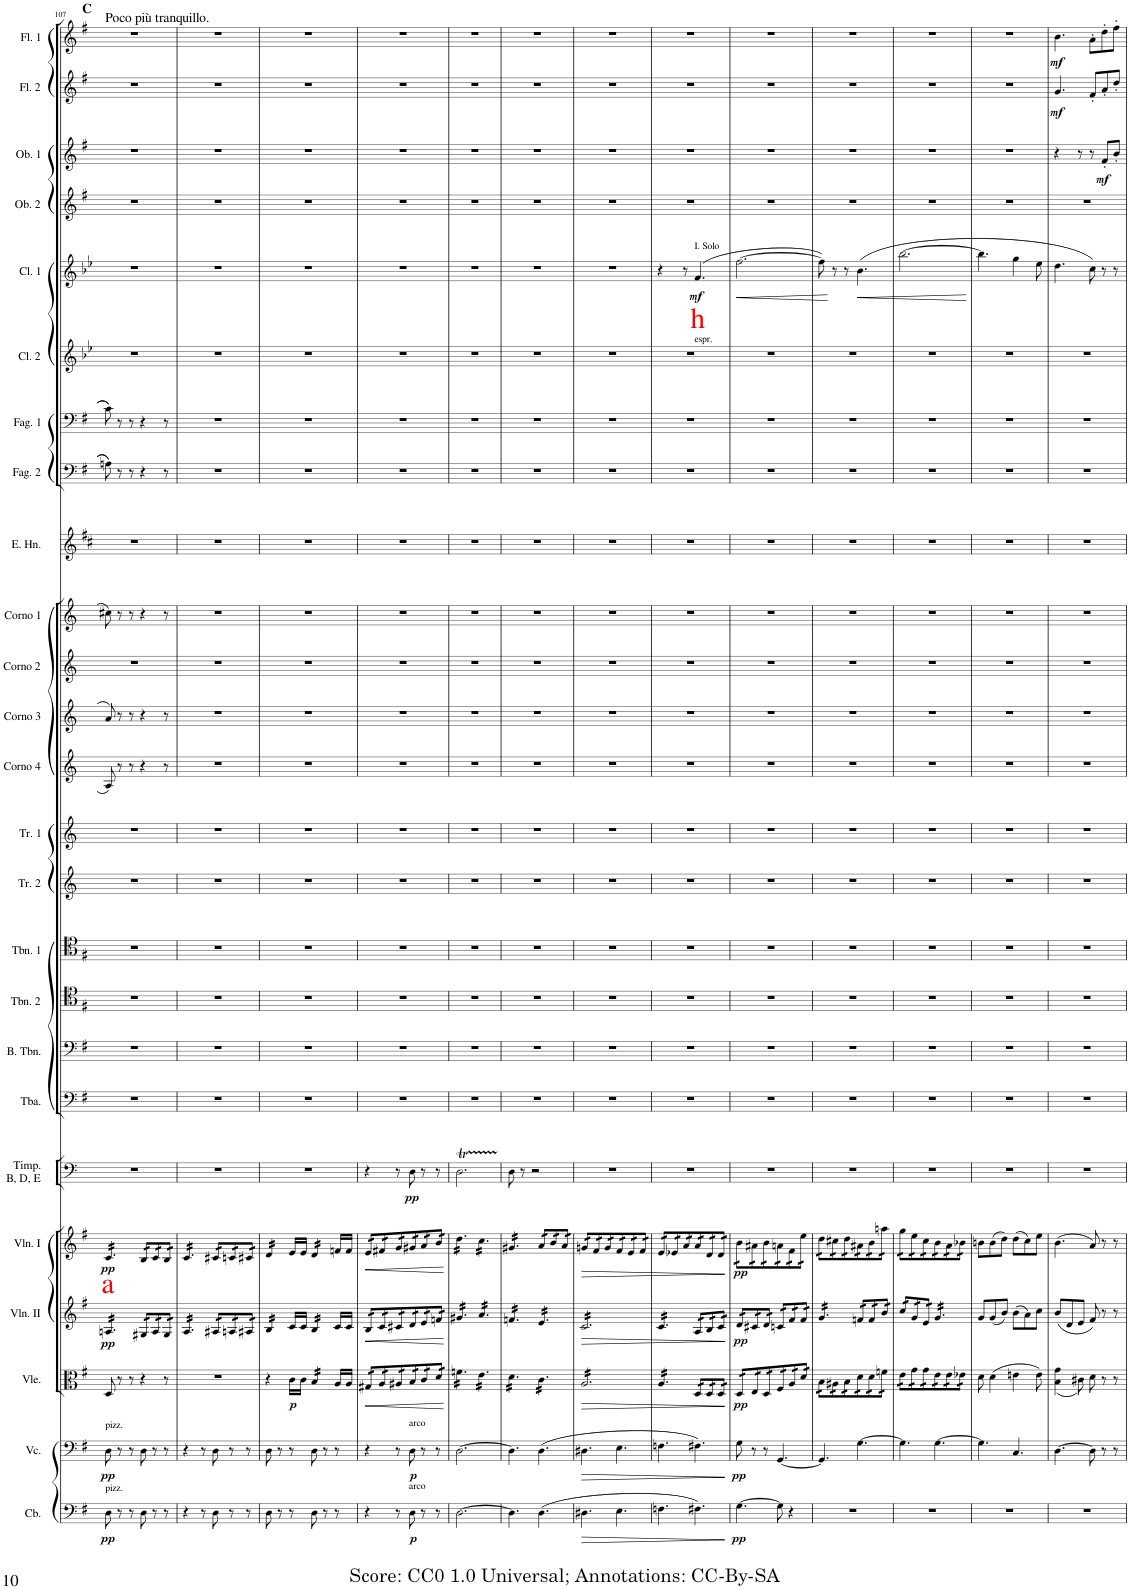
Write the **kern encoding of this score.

**kern	**dynam	**kern	**dynam	**kern	**dynam	**kern	**dynam	**kern	**text	**dynam	**kern	**dynam	**kern	**kern	**kern	**kern	**kern	**kern	**kern	**kern	**kern	**kern	**kern	**kern	**kern	**kern	**kern	**text	**dynam	**kern	**kern	**dynam	**kern	**dynam	**kern	**dynam
*part25	*part25	*part24	*part24	*part23	*part23	*part22	*part22	*part21	*part21	*part21	*part20	*part20	*part19	*part18	*part17	*part16	*part15	*part14	*part13	*part12	*part11	*part10	*part9	*part8	*part7	*part6	*part5	*part5	*part5	*part4	*part3	*part3	*part2	*part2	*part1	*part1
*staff25	*staff25	*staff24	*staff24	*staff23	*staff23	*staff22	*staff22	*staff21	*staff21	*staff21	*staff20	*staff20	*staff19	*staff18	*staff17	*staff16	*staff15	*staff14	*staff13	*staff12	*staff11	*staff10	*staff9	*staff8	*staff7	*staff6	*staff5	*staff5	*staff5	*staff4	*staff3	*staff3	*staff2	*staff2	*staff1	*staff1
*I"Contrabassi	*	*I"Violoncelli	*	*I"Viole	*	*I"Violini II	*	*I"Violini I	*	*	*I"Timpani in B, D und E.	*	*I"Tuba	*I"Trombone Basso	*I"Trombone Tenore 2	*I"Trombone Tenore 1	*I"Tromba in F 2	*I"Tromba in F 1	*I"Corno in F 4	*I"Corno in F 3	*I"Corno in F 2	*I"Corno in F 1	*I"English Horn	*I"Fagotto 2	*I"Fagotto 1	*I"Clarinetto in A 2	*I"Clarinetto in A 1	*	*	*I"Oboe 2	*I"Oboe 1	*	*I"Flauto 2	*	*I"Flauto 1	*
*I'Cb.	*	*I'Vc.	*	*I'Vle.	*	*I'Vln. II	*	*I'Vln. I	*	*	*I'Timp. B, D, E	*	*I'Tba.	*	*I'Tbn. 2	*I'Tbn. 1	*I'Tr. 2	*I'Tr. 1	*I'Corno 4	*I'Corno 3	*I'Corno 2	*I'Corno 1	*I'E. Hn.	*I'Fag. 2	*I'Fag. 1	*I'Cl. 2	*I'Cl. 1	*	*	*I'Ob. 2	*I'Ob. 1	*	*I'Fl. 2	*	*I'Fl. 1	*
!!LO:PB:g=z
*clefF4	*	*clefF4	*	*clefC3	*	*clefG2	*	*clefG2	*	*	*clefF4	*	*clefF4	*clefF4	*clefC4	*clefC4	*clefG2	*clefG2	*clefG2	*clefG2	*clefG2	*clefG2	*clefG2	*clefF4	*clefF4	*clefG2	*clefG2	*	*	*clefG2	*clefG2	*	*clefG2	*	*clefG2	*
*Trd7c12	*	*	*	*	*	*	*	*	*	*	*	*	*	*	*	*	*Trd-3c-5	*Trd-3c-5	*Trd4c7	*Trd4c7	*Trd4c7	*Trd4c7	*Trd4c7	*	*	*Trd2c3	*Trd2c3	*	*	*	*	*	*	*	*	*
*k[f#]	*	*k[f#]	*	*k[f#]	*	*k[f#]	*	*k[f#]	*	*	*k[]	*	*k[f#]	*k[f#]	*k[f#]	*k[f#]	*k[]	*k[]	*k[]	*k[]	*k[]	*k[]	*k[f#c#]	*k[f#]	*k[f#]	*k[b-e-]	*k[b-e-]	*	*	*k[f#]	*k[f#]	*	*k[f#]	*	*k[f#]	*
*M6/8	*	*M6/8	*	*M6/8	*	*M6/8	*	*M6/8	*	*	*M6/8	*	*M6/8	*M6/8	*M6/8	*M6/8	*M6/8	*M6/8	*M6/8	*M6/8	*M6/8	*M6/8	*M6/8	*M6/8	*M6/8	*M6/8	*M6/8	*	*	*M6/8	*M6/8	*	*M6/8	*	*M6/8	*
=107	=107	=107	=107	=107	=107	=107	=107	=107	=107	=107	=107	=107	=107	=107	=107	=107	=107	=107	=107	=107	=107	=107	=107	=107	=107	=107	=107	=107	=107	=107	=107	=107	=107	=107	=107	=107
!	!	!LO:TX:a:t=pizz.	!	!	!	!	!	!	!	!	!	!	!	!	!	!	!	!	!	!	!	!	!	!	!	!	!	!	!	!	!	!	!	!	!	!
!LO:TX:a:t=pizz.	!	!	!	!	!	!	!	!	!	!	!	!	!	!	!	!	!	!	!	!	!	!	!	!	!	!	!	!	!	!	!	!	!	!	!	!
!	!LO:DY:b	!	!LO:DY:b	!	!	!	!LO:DY:b	!	!LO:LY:b:color=#FF0000	!LO:DY:b	!	!	!	!	!	!	!	!	!	!	!	!	!	!	!	!	!	!	!	!	!	!	!	!	!	!
*	*	*	*	*	*	*tremolo	*	*	*	*	*	*	*	*	*	*	*	*	*	*	*	*	*	*	*	*	*	*	*	*	*	*	*	*	*	*
*	*	*	*	*	*	*	*	*tremolo	*	*	*	*	*	*	*	*	*	*	*	*	*	*	*	*	*	*	*	*	*	*	*	*	*	*	*	*
8D\	pp	8D\	pp	8D/	.	16An/LL	pp	16c/LL	a	pp	2.r	.	2.r	2.r	2.r	2.r	2.r	2.r	8A/	8a/	2.r	8cc#X\	2.r	8An\	8c\	2.r	2.r	.	.	2.r	2.r	.	2.r	.	2.r	.
.	.	.	.	.	.	16An/	.	16c/	.	.	.	.	.	.	.	.	.	.	.	.	.	.	.	.	.	.	.	.	.	.	.	.	.	.	.	.
8r	.	8r	.	8r	.	16An/	.	16c/	.	.	.	.	.	.	.	.	.	.	8r	8r	.	8r	.	8r	8r	.	.	.	.	.	.	.	.	.	.	.
.	.	.	.	.	.	16An/	.	16c/	.	.	.	.	.	.	.	.	.	.	.	.	.	.	.	.	.	.	.	.	.	.	.	.	.	.	.	.
8r	.	8r	.	8r	.	16An/	.	16c/	.	.	.	.	.	.	.	.	.	.	8r	8r	.	8r	.	8r	8r	.	.	.	.	.	.	.	.	.	.	.
.	.	.	.	.	.	16An/JJ	.	16c/JJ	.	.	.	.	.	.	.	.	.	.	.	.	.	.	.	.	.	.	.	.	.	.	.	.	.	.	.	.
8D\	.	8D\	.	4r	.	16G#X/LL	.	16B/LL	.	.	.	.	.	.	.	.	.	.	4r	4r	.	4r	.	4r	4r	.	.	.	.	.	.	.	.	.	.	.
.	.	.	.	.	.	16G#X/	.	16B/	.	.	.	.	.	.	.	.	.	.	.	.	.	.	.	.	.	.	.	.	.	.	.	.	.	.	.	.
8r	.	8r	.	.	.	16A/	.	16c/	.	.	.	.	.	.	.	.	.	.	.	.	.	.	.	.	.	.	.	.	.	.	.	.	.	.	.	.
.	.	.	.	.	.	16A/	.	16c/	.	.	.	.	.	.	.	.	.	.	.	.	.	.	.	.	.	.	.	.	.	.	.	.	.	.	.	.
8r	.	8r	.	8r	.	16G#/	.	16B/	.	.	.	.	.	.	.	.	.	.	8r	8r	.	8r	.	8r	8r	.	.	.	.	.	.	.	.	.	.	.
.	.	.	.	.	.	16G#/JJ	.	16B/JJ	.	.	.	.	.	.	.	.	.	.	.	.	.	.	.	.	.	.	.	.	.	.	.	.	.	.	.	.
=108	=108	=108	=108	=108	=108	=108	=108	=108	=108	=108	=108	=108	=108	=108	=108	=108	=108	=108	=108	=108	=108	=108	=108	=108	=108	=108	=108	=108	=108	=108	=108	=108	=108	=108	=108	=108
4r	.	4r	.	2.r	.	16A/LL	.	16c/LL	.	.	2.r	.	2.r	2.r	2.r	2.r	2.r	2.r	2.r	2.r	2.r	2.r	2.r	2.r	2.r	2.r	2.r	.	.	2.r	2.r	.	2.r	.	2.r	.
.	.	.	.	.	.	16A/	.	16c/	.	.	.	.	.	.	.	.	.	.	.	.	.	.	.	.	.	.	.	.	.	.	.	.	.	.	.	.
.	.	.	.	.	.	16A/	.	16c/	.	.	.	.	.	.	.	.	.	.	.	.	.	.	.	.	.	.	.	.	.	.	.	.	.	.	.	.
.	.	.	.	.	.	16A/	.	16c/	.	.	.	.	.	.	.	.	.	.	.	.	.	.	.	.	.	.	.	.	.	.	.	.	.	.	.	.
8r	.	8r	.	.	.	16A/	.	16c/	.	.	.	.	.	.	.	.	.	.	.	.	.	.	.	.	.	.	.	.	.	.	.	.	.	.	.	.
.	.	.	.	.	.	16A/JJ	.	16c/JJ	.	.	.	.	.	.	.	.	.	.	.	.	.	.	.	.	.	.	.	.	.	.	.	.	.	.	.	.
8D\	.	8D\	.	.	.	16A#X/LL	.	16c#X/LL	.	.	.	.	.	.	.	.	.	.	.	.	.	.	.	.	.	.	.	.	.	.	.	.	.	.	.	.
.	.	.	.	.	.	16A#X/	.	16c#X/	.	.	.	.	.	.	.	.	.	.	.	.	.	.	.	.	.	.	.	.	.	.	.	.	.	.	.	.
8r	.	8r	.	.	.	16An/	.	16cn/	.	.	.	.	.	.	.	.	.	.	.	.	.	.	.	.	.	.	.	.	.	.	.	.	.	.	.	.
.	.	.	.	.	.	16An/	.	16cn/	.	.	.	.	.	.	.	.	.	.	.	.	.	.	.	.	.	.	.	.	.	.	.	.	.	.	.	.
8r	.	8r	.	.	.	16A#X/	.	16c#X/	.	.	.	.	.	.	.	.	.	.	.	.	.	.	.	.	.	.	.	.	.	.	.	.	.	.	.	.
.	.	.	.	.	.	16A#X/JJ	.	16c#X/JJ	.	.	.	.	.	.	.	.	.	.	.	.	.	.	.	.	.	.	.	.	.	.	.	.	.	.	.	.
=109	=109	=109	=109	=109	=109	=109	=109	=109	=109	=109	=109	=109	=109	=109	=109	=109	=109	=109	=109	=109	=109	=109	=109	=109	=109	=109	=109	=109	=109	=109	=109	=109	=109	=109	=109	=109
8D\	.	8D\	.	4r	.	16B/LL	.	16d/LL	.	.	2.r	.	2.r	2.r	2.r	2.r	2.r	2.r	2.r	2.r	2.r	2.r	2.r	2.r	2.r	2.r	2.r	.	.	2.r	2.r	.	2.r	.	2.r	.
.	.	.	.	.	.	16B/	.	16d/	.	.	.	.	.	.	.	.	.	.	.	.	.	.	.	.	.	.	.	.	.	.	.	.	.	.	.	.
8r	.	8r	.	.	.	16B/	.	16d/	.	.	.	.	.	.	.	.	.	.	.	.	.	.	.	.	.	.	.	.	.	.	.	.	.	.	.	.
.	.	.	.	.	.	16B/JJ	.	16d/JJ	.	.	.	.	.	.	.	.	.	.	.	.	.	.	.	.	.	.	.	.	.	.	.	.	.	.	.	.
*	*	*	*	*	*	*	*	*Xtremolo	*	*	*	*	*	*	*	*	*	*	*	*	*	*	*	*	*	*	*	*	*	*	*	*	*	*	*	*
*	*	*	*	*	*	*Xtremolo	*	*	*	*	*	*	*	*	*	*	*	*	*	*	*	*	*	*	*	*	*	*	*	*	*	*	*	*	*	*
!	!	!	!	!	!LO:DY:b	!	!	!	!	!	!	!	!	!	!	!	!	!	!	!	!	!	!	!	!	!	!	!	!	!	!	!	!	!	!	!
8r	.	8r	.	16c\LL	p	16c/LL	.	16e/LL	.	.	.	.	.	.	.	.	.	.	.	.	.	.	.	.	.	.	.	.	.	.	.	.	.	.	.	.
.	.	.	.	16c\JJ	.	16c/JJ	.	16e/JJ	.	.	.	.	.	.	.	.	.	.	.	.	.	.	.	.	.	.	.	.	.	.	.	.	.	.	.	.
*	*	*	*	*tremolo	*	*	*	*	*	*	*	*	*	*	*	*	*	*	*	*	*	*	*	*	*	*	*	*	*	*	*	*	*	*	*	*
*	*	*	*	*	*	*tremolo	*	*	*	*	*	*	*	*	*	*	*	*	*	*	*	*	*	*	*	*	*	*	*	*	*	*	*	*	*	*
*	*	*	*	*	*	*	*	*tremolo	*	*	*	*	*	*	*	*	*	*	*	*	*	*	*	*	*	*	*	*	*	*	*	*	*	*	*	*
8D\	.	8D\	.	16B/LL	.	16B/LL	.	16d/LL	.	.	.	.	.	.	.	.	.	.	.	.	.	.	.	.	.	.	.	.	.	.	.	.	.	.	.	.
.	.	.	.	16B/	.	16B/	.	16d/	.	.	.	.	.	.	.	.	.	.	.	.	.	.	.	.	.	.	.	.	.	.	.	.	.	.	.	.
8r	.	8r	.	16B/	.	16B/	.	16d/	.	.	.	.	.	.	.	.	.	.	.	.	.	.	.	.	.	.	.	.	.	.	.	.	.	.	.	.
.	.	.	.	16B/JJ	.	16B/JJ	.	16d/JJ	.	.	.	.	.	.	.	.	.	.	.	.	.	.	.	.	.	.	.	.	.	.	.	.	.	.	.	.
*	*	*	*	*	*	*	*	*Xtremolo	*	*	*	*	*	*	*	*	*	*	*	*	*	*	*	*	*	*	*	*	*	*	*	*	*	*	*	*
*	*	*	*	*	*	*Xtremolo	*	*	*	*	*	*	*	*	*	*	*	*	*	*	*	*	*	*	*	*	*	*	*	*	*	*	*	*	*	*
*	*	*	*	*Xtremolo	*	*	*	*	*	*	*	*	*	*	*	*	*	*	*	*	*	*	*	*	*	*	*	*	*	*	*	*	*	*	*	*
8r	.	8r	.	16A/LL	.	16c/LL	.	16fn/LL	.	.	.	.	.	.	.	.	.	.	.	.	.	.	.	.	.	.	.	.	.	.	.	.	.	.	.	.
.	.	.	.	16A/JJ	.	16c/JJ	.	16f/JJ	.	.	.	.	.	.	.	.	.	.	.	.	.	.	.	.	.	.	.	.	.	.	.	.	.	.	.	.
=110	=110	=110	=110	=110	=110	=110	=110	=110	=110	=110	=110	=110	=110	=110	=110	=110	=110	=110	=110	=110	=110	=110	=110	=110	=110	=110	=110	=110	=110	=110	=110	=110	=110	=110	=110	=110
!	!	!	!	!	!LO:HP:b	!	!LO:HP:b	!	!	!LO:HP:b	!	!	!	!	!	!	!	!	!	!	!	!	!	!	!	!	!	!	!	!	!	!	!	!	!	!
*	*	*	*	*tremolo	*	*	*	*	*	*	*	*	*	*	*	*	*	*	*	*	*	*	*	*	*	*	*	*	*	*	*	*	*	*	*	*
*	*	*	*	*	*	*tremolo	*	*	*	*	*	*	*	*	*	*	*	*	*	*	*	*	*	*	*	*	*	*	*	*	*	*	*	*	*	*
*	*	*	*	*	*	*	*	*tremolo	*	*	*	*	*	*	*	*	*	*	*	*	*	*	*	*	*	*	*	*	*	*	*	*	*	*	*	*
4r	.	4r	.	16G#X/LL	<	16B/LL	<	16e/LL	.	<	4r	.	2.r	2.r	2.r	2.r	2.r	2.r	2.r	2.r	2.r	2.r	2.r	2.r	2.r	2.r	2.r	.	.	2.r	2.r	.	2.r	.	2.r	.
.	.	.	.	16G#X/	.	16B/	.	16e/	.	.	.	.	.	.	.	.	.	.	.	.	.	.	.	.	.	.	.	.	.	.	.	.	.	.	.	.
.	.	.	.	16A/	.	16c/	.	16f#X/	.	.	.	.	.	.	.	.	.	.	.	.	.	.	.	.	.	.	.	.	.	.	.	.	.	.	.	.
.	.	.	.	16A/	.	16c/	.	16f#X/	.	.	.	.	.	.	.	.	.	.	.	.	.	.	.	.	.	.	.	.	.	.	.	.	.	.	.	.
8r	.	8r	.	16A#X/	.	16c#X/	.	16g/	.	.	8r	.	.	.	.	.	.	.	.	.	.	.	.	.	.	.	.	.	.	.	.	.	.	.	.	.
.	.	.	.	16A#X/	.	16c#X/	.	16g/	.	.	.	.	.	.	.	.	.	.	.	.	.	.	.	.	.	.	.	.	.	.	.	.	.	.	.	.
!	!	!LO:TX:a:t=arco	!	!	!	!	!	!	!	!	!	!	!	!	!	!	!	!	!	!	!	!	!	!	!	!	!	!	!	!	!	!	!	!	!	!
!LO:TX:a:t=arco	!	!	!	!	!	!	!	!	!	!	!	!	!	!	!	!	!	!	!	!	!	!	!	!	!	!	!	!	!	!	!	!	!	!	!	!
!	!LO:DY:b	!	!LO:DY:b	!	!	!	!	!	!	!	!	!LO:DY:b	!	!	!	!	!	!	!	!	!	!	!	!	!	!	!	!	!	!	!	!	!	!	!	!
8D\	p	8D\	p	16B/	.	16d/	.	16g#X/	.	.	8D\	pp	.	.	.	.	.	.	.	.	.	.	.	.	.	.	.	.	.	.	.	.	.	.	.	.
.	.	.	.	16B/	.	16d/	.	16g#X/	.	.	.	.	.	.	.	.	.	.	.	.	.	.	.	.	.	.	.	.	.	.	.	.	.	.	.	.
8r	.	8r	.	16c/	.	16e/	.	16a/	.	.	8r	.	.	.	.	.	.	.	.	.	.	.	.	.	.	.	.	.	.	.	.	.	.	.	.	.
.	.	.	.	16c/	.	16e/	.	16a/	.	.	.	.	.	.	.	.	.	.	.	.	.	.	.	.	.	.	.	.	.	.	.	.	.	.	.	.
8r	.	8r	.	16d/	.	16fn/	.	16b/	.	.	8r	.	.	.	.	.	.	.	.	.	.	.	.	.	.	.	.	.	.	.	.	.	.	.	.	.
.	.	.	.	16d/JJ	.	16fn/JJ	.	16b/JJ	.	.	.	.	.	.	.	.	.	.	.	.	.	.	.	.	.	.	.	.	.	.	.	.	.	.	.	.
.	.	.	.	.	[	.	[	.	.	[	.	.	.	.	.	.	.	.	.	.	.	.	.	.	.	.	.	.	.	.	.	.	.	.	.	.
=111	=111	=111	=111	=111	=111	=111	=111	=111	=111	=111	=111	=111	=111	=111	=111	=111	=111	=111	=111	=111	=111	=111	=111	=111	=111	=111	=111	=111	=111	=111	=111	=111	=111	=111	=111	=111
[2.D\	.	[2.D\	.	16fn\LL	.	16g#X/LL	.	16dd\LL	.	.	2.DT\	.	2.r	2.r	2.r	2.r	2.r	2.r	2.r	2.r	2.r	2.r	2.r	2.r	2.r	2.r	2.r	.	.	2.r	2.r	.	2.r	.	2.r	.
.	.	.	.	16fn\	.	16g#X/	.	16dd\	.	.	.	.	.	.	.	.	.	.	.	.	.	.	.	.	.	.	.	.	.	.	.	.	.	.	.	.
.	.	.	.	16fn\	.	16g#X/	.	16dd\	.	.	.	.	.	.	.	.	.	.	.	.	.	.	.	.	.	.	.	.	.	.	.	.	.	.	.	.
.	.	.	.	16fn\	.	16g#X/	.	16dd\	.	.	.	.	.	.	.	.	.	.	.	.	.	.	.	.	.	.	.	.	.	.	.	.	.	.	.	.
.	.	.	.	16fn\	.	16g#X/	.	16dd\	.	.	.	.	.	.	.	.	.	.	.	.	.	.	.	.	.	.	.	.	.	.	.	.	.	.	.	.
.	.	.	.	16fn\JJ	.	16g#X/JJ	.	16dd\JJ	.	.	.	.	.	.	.	.	.	.	.	.	.	.	.	.	.	.	.	.	.	.	.	.	.	.	.	.
.	.	.	.	16e\LL	.	16a/LL	.	16cc\LL	.	.	.	.	.	.	.	.	.	.	.	.	.	.	.	.	.	.	.	.	.	.	.	.	.	.	.	.
.	.	.	.	16e\	.	16a/	.	16cc\	.	.	.	.	.	.	.	.	.	.	.	.	.	.	.	.	.	.	.	.	.	.	.	.	.	.	.	.
.	.	.	.	16e\	.	16a/	.	16cc\	.	.	.	.	.	.	.	.	.	.	.	.	.	.	.	.	.	.	.	.	.	.	.	.	.	.	.	.
.	.	.	.	16e\	.	16a/	.	16cc\	.	.	.	.	.	.	.	.	.	.	.	.	.	.	.	.	.	.	.	.	.	.	.	.	.	.	.	.
.	.	.	.	16e\	.	16a/	.	16cc\	.	.	.	.	.	.	.	.	.	.	.	.	.	.	.	.	.	.	.	.	.	.	.	.	.	.	.	.
.	.	.	.	16e\JJ	.	16a/JJ	.	16cc\JJ	.	.	.	.	.	.	.	.	.	.	.	.	.	.	.	.	.	.	.	.	.	.	.	.	.	.	.	.
=112	=112	=112	=112	=112	=112	=112	=112	=112	=112	=112	=112	=112	=112	=112	=112	=112	=112	=112	=112	=112	=112	=112	=112	=112	=112	=112	=112	=112	=112	=112	=112	=112	=112	=112	=112	=112
4.D\]	.	4.D\]	.	16d\LL	.	16fn/LL	.	16g#X/LL	.	.	8D\	.	2.r	2.r	2.r	2.r	2.r	2.r	2.r	2.r	2.r	2.r	2.r	2.r	2.r	2.r	2.r	.	.	2.r	2.r	.	2.r	.	2.r	.
.	.	.	.	16d\	.	16fn/	.	16g#X/	.	.	.	.	.	.	.	.	.	.	.	.	.	.	.	.	.	.	.	.	.	.	.	.	.	.	.	.
.	.	.	.	16d\	.	16fn/	.	16g#X/	.	.	8r	.	.	.	.	.	.	.	.	.	.	.	.	.	.	.	.	.	.	.	.	.	.	.	.	.
.	.	.	.	16d\	.	16fn/	.	16g#X/	.	.	.	.	.	.	.	.	.	.	.	.	.	.	.	.	.	.	.	.	.	.	.	.	.	.	.	.
.	.	.	.	16d\	.	16fn/	.	16g#X/	.	.	2r	.	.	.	.	.	.	.	.	.	.	.	.	.	.	.	.	.	.	.	.	.	.	.	.	.
.	.	.	.	16d\JJ	.	16fn/JJ	.	16g#X/JJ	.	.	.	.	.	.	.	.	.	.	.	.	.	.	.	.	.	.	.	.	.	.	.	.	.	.	.	.
(4.D\	.	(4.D\	.	16c\LL	.	16e/LL	.	16a/LL	.	.	.	.	.	.	.	.	.	.	.	.	.	.	.	.	.	.	.	.	.	.	.	.	.	.	.	.
.	.	.	.	16c\	.	16e/	.	16a/	.	.	.	.	.	.	.	.	.	.	.	.	.	.	.	.	.	.	.	.	.	.	.	.	.	.	.	.
.	.	.	.	16c\	.	16e/	.	16b/	.	.	.	.	.	.	.	.	.	.	.	.	.	.	.	.	.	.	.	.	.	.	.	.	.	.	.	.
.	.	.	.	16c\	.	16e/	.	16b/	.	.	.	.	.	.	.	.	.	.	.	.	.	.	.	.	.	.	.	.	.	.	.	.	.	.	.	.
.	.	.	.	16c\	.	16e/	.	16a/	.	.	.	.	.	.	.	.	.	.	.	.	.	.	.	.	.	.	.	.	.	.	.	.	.	.	.	.
.	.	.	.	16c\JJ	.	16e/JJ	.	16a/JJ	.	.	.	.	.	.	.	.	.	.	.	.	.	.	.	.	.	.	.	.	.	.	.	.	.	.	.	.
=113	=113	=113	=113	=113	=113	=113	=113	=113	=113	=113	=113	=113	=113	=113	=113	=113	=113	=113	=113	=113	=113	=113	=113	=113	=113	=113	=113	=113	=113	=113	=113	=113	=113	=113	=113	=113
!	!LO:HP:b	!	!LO:HP:b	!	!LO:HP:b	!	!LO:HP:b	!	!	!LO:HP:b	!	!	!	!	!	!	!	!	!	!	!	!	!	!	!	!	!	!	!	!	!	!	!	!	!	!
4.D#X\	>	4.D#X\	>	16A/LL	>	16c/LL	>	16gn/LL	.	>	2.r	.	2.r	2.r	2.r	2.r	2.r	2.r	2.r	2.r	2.r	2.r	2.r	2.r	2.r	2.r	2.r	.	.	2.r	2.r	.	2.r	.	2.r	.
.	.	.	.	16A/	.	16c/	.	16gn/	.	.	.	.	.	.	.	.	.	.	.	.	.	.	.	.	.	.	.	.	.	.	.	.	.	.	.	.
.	.	.	.	16A/	.	16c/	.	16f#/	.	.	.	.	.	.	.	.	.	.	.	.	.	.	.	.	.	.	.	.	.	.	.	.	.	.	.	.
.	.	.	.	16A/	.	16c/	.	16f#/	.	.	.	.	.	.	.	.	.	.	.	.	.	.	.	.	.	.	.	.	.	.	.	.	.	.	.	.
.	.	.	.	16A/	.	16c/	.	16g/	.	.	.	.	.	.	.	.	.	.	.	.	.	.	.	.	.	.	.	.	.	.	.	.	.	.	.	.
.	.	.	.	16A/	.	16c/	.	16g/	.	.	.	.	.	.	.	.	.	.	.	.	.	.	.	.	.	.	.	.	.	.	.	.	.	.	.	.
4.E\	.	4.E\	.	16A/	.	16c/	.	16f#/	.	.	.	.	.	.	.	.	.	.	.	.	.	.	.	.	.	.	.	.	.	.	.	.	.	.	.	.
.	.	.	.	16A/	.	16c/	.	16f#/	.	.	.	.	.	.	.	.	.	.	.	.	.	.	.	.	.	.	.	.	.	.	.	.	.	.	.	.
.	.	.	.	16A/	.	16c/	.	16e/	.	.	.	.	.	.	.	.	.	.	.	.	.	.	.	.	.	.	.	.	.	.	.	.	.	.	.	.
.	.	.	.	16A/	.	16c/	.	16e/	.	.	.	.	.	.	.	.	.	.	.	.	.	.	.	.	.	.	.	.	.	.	.	.	.	.	.	.
.	.	.	.	16A/	.	16c/	.	16f#/	.	.	.	.	.	.	.	.	.	.	.	.	.	.	.	.	.	.	.	.	.	.	.	.	.	.	.	.
.	.	.	.	16A/JJ	.	16c/JJ	.	16f#/JJ	.	.	.	.	.	.	.	.	.	.	.	.	.	.	.	.	.	.	.	.	.	.	.	.	.	.	.	.
=114	=114	=114	=114	=114	=114	=114	=114	=114	=114	=114	=114	=114	=114	=114	=114	=114	=114	=114	=114	=114	=114	=114	=114	=114	=114	=114	=114	=114	=114	=114	=114	=114	=114	=114	=114	=114
4.Fn\	.	4.Fn\	.	16A/LL	.	16c/LL	.	16e/LL	.	.	2.r	.	2.r	2.r	2.r	2.r	2.r	2.r	2.r	2.r	2.r	2.r	2.r	2.r	2.r	2.r	4r	.	.	2.r	2.r	.	2.r	.	2.r	.
.	.	.	.	16A/	.	16c/	.	16e/	.	.	.	.	.	.	.	.	.	.	.	.	.	.	.	.	.	.	.	.	.	.	.	.	.	.	.	.
.	.	.	.	16A/	.	16c/	.	16e-X/	.	.	.	.	.	.	.	.	.	.	.	.	.	.	.	.	.	.	.	.	.	.	.	.	.	.	.	.
.	.	.	.	16A/	.	16c/	.	16e-X/	.	.	.	.	.	.	.	.	.	.	.	.	.	.	.	.	.	.	.	.	.	.	.	.	.	.	.	.
.	.	.	.	16A/	.	16c/	.	16a/	.	.	.	.	.	.	.	.	.	.	.	.	.	.	.	.	.	.	8r	.	.	.	.	.	.	.	.	.
.	.	.	.	16A/JJ	.	16c/JJ	.	16a/	.	.	.	.	.	.	.	.	.	.	.	.	.	.	.	.	.	.	.	.	.	.	.	.	.	.	.	.
!	!	!	!	!	!	!	!	!	!	!	!	!	!	!	!	!	!	!	!	!	!	!	!	!	!	!	!LO:TX:a:t=I. Solo	!	!	!	!	!	!	!	!	!
!	!	!	!	!	!	!	!	!	!	!	!	!	!	!	!	!	!	!	!	!	!	!	!	!	!	!	!LO:TX:b:t=espr.	!	!	!	!	!	!	!	!	!
!	!	!	!	!	!	!	!	!	!	!	!	!	!	!	!	!	!	!	!	!	!	!	!	!	!	!	!	!LO:LY:b:color=#FF0000	!LO:DY:b	!	!	!	!	!	!	!
4.F#X\)	.	4.F#X\)	.	16D/LL	.	16A/LL	.	16a/	.	.	.	.	.	.	.	.	.	.	.	.	.	.	.	.	.	.	(4.f/	h	mf	.	.	.	.	.	.	.
.	.	.	.	16D/	.	16A/	.	16a/	.	.	.	.	.	.	.	.	.	.	.	.	.	.	.	.	.	.	.	.	.	.	.	.	.	.	.	.
.	.	.	.	16D/	.	16B/	.	16d/	.	.	.	.	.	.	.	.	.	.	.	.	.	.	.	.	.	.	.	.	.	.	.	.	.	.	.	.
.	.	.	.	16D/	.	16B/	.	16d/	.	.	.	.	.	.	.	.	.	.	.	.	.	.	.	.	.	.	.	.	.	.	.	.	.	.	.	.
.	.	.	.	16D/	.	16c/	.	16d/	.	.	.	.	.	.	.	.	.	.	.	.	.	.	.	.	.	.	.	.	.	.	.	.	.	.	.	.
.	.	.	.	16D/JJ	.	16c/JJ	.	16d/JJ	.	.	.	.	.	.	.	.	.	.	.	.	.	.	.	.	.	.	.	.	.	.	.	.	.	.	.	.
.	]	.	]	.	]	.	]	.	.	]	.	.	.	.	.	.	.	.	.	.	.	.	.	.	.	.	.	.	.	.	.	.	.	.	.	.
=115	=115	=115	=115	=115	=115	=115	=115	=115	=115	=115	=115	=115	=115	=115	=115	=115	=115	=115	=115	=115	=115	=115	=115	=115	=115	=115	=115	=115	=115	=115	=115	=115	=115	=115	=115	=115
!	!LO:DY:b	!	!LO:DY:b	!	!LO:DY:b	!	!LO:DY:b	!	!	!LO:DY:b	!	!	!	!	!	!	!	!	!	!	!	!	!	!	!	!	!	!	!LO:HP:b	!	!	!	!	!	!	!
[4.G\	pp	8G\	pp	16D/LL	pp	16d/LL	pp	16b\LL	.	pp	2.r	.	2.r	2.r	2.r	2.r	2.r	2.r	2.r	2.r	2.r	2.r	2.r	2.r	2.r	2.r	[2.ff\	.	<	2.r	2.r	.	2.r	.	2.r	.
.	.	.	.	16D/	.	16d/	.	16b\	.	.	.	.	.	.	.	.	.	.	.	.	.	.	.	.	.	.	.	.	.	.	.	.	.	.	.	.
.	.	8r	.	16E/	.	16c#X/	.	16a#X\	.	.	.	.	.	.	.	.	.	.	.	.	.	.	.	.	.	.	.	.	.	.	.	.	.	.	.	.
.	.	.	.	16E/	.	16c#X/	.	16a#X\	.	.	.	.	.	.	.	.	.	.	.	.	.	.	.	.	.	.	.	.	.	.	.	.	.	.	.	.
.	.	8r	.	16D/	.	16d/	.	16b\	.	.	.	.	.	.	.	.	.	.	.	.	.	.	.	.	.	.	.	.	.	.	.	.	.	.	.	.
.	.	.	.	16D/	.	16d/JJ	.	16b\	.	.	.	.	.	.	.	.	.	.	.	.	.	.	.	.	.	.	.	.	.	.	.	.	.	.	.	.
8G\]	.	[4.GG/	.	16F#/	.	16cn/LL	.	16an\	.	.	.	.	.	.	.	.	.	.	.	.	.	.	.	.	.	.	.	.	.	.	.	.	.	.	.	.
.	.	.	.	16F#/	.	16cn/	.	16an\	.	.	.	.	.	.	.	.	.	.	.	.	.	.	.	.	.	.	.	.	.	.	.	.	.	.	.	.
4r	.	.	.	16A/	.	16f#/	.	16f#\	.	.	.	.	.	.	.	.	.	.	.	.	.	.	.	.	.	.	.	.	.	.	.	.	.	.	.	.
.	.	.	.	16A/	.	16f#/	.	16f#\	.	.	.	.	.	.	.	.	.	.	.	.	.	.	.	.	.	.	.	.	.	.	.	.	.	.	.	.
.	.	.	.	16d/	.	16f#/	.	16ee\	.	.	.	.	.	.	.	.	.	.	.	.	.	.	.	.	.	.	.	.	.	.	.	.	.	.	.	.
.	.	.	.	16d/JJ	.	16f#/JJ	.	16ee\JJ	.	.	.	.	.	.	.	.	.	.	.	.	.	.	.	.	.	.	.	.	.	.	.	.	.	.	.	.
=116	=116	=116	=116	=116	=116	=116	=116	=116	=116	=116	=116	=116	=116	=116	=116	=116	=116	=116	=116	=116	=116	=116	=116	=116	=116	=116	=116	=116	=116	=116	=116	=116	=116	=116	=116	=116
2.r	.	4.GG/]	.	16B\LL	.	16g/LL	.	16dd\LL	.	.	2.r	.	2.r	2.r	2.r	2.r	2.r	2.r	2.r	2.r	2.r	2.r	2.r	2.r	2.r	2.r	8ff\])	.	.	2.r	2.r	.	2.r	.	2.r	.
.	.	.	.	16B\	.	16g/	.	16dd\	.	.	.	.	.	.	.	.	.	.	.	.	.	.	.	.	.	.	.	.	.	.	.	.	.	.	.	.
.	.	.	.	16A#X\	.	16g/	.	16cc#X\	.	.	.	.	.	.	.	.	.	.	.	.	.	.	.	.	.	.	8r	.	[	.	.	.	.	.	.	.
.	.	.	.	16A#X\	.	16g/	.	16cc#X\	.	.	.	.	.	.	.	.	.	.	.	.	.	.	.	.	.	.	.	.	.	.	.	.	.	.	.	.
.	.	.	.	16B\	.	16g/	.	16dd\	.	.	.	.	.	.	.	.	.	.	.	.	.	.	.	.	.	.	8r	.	.	.	.	.	.	.	.	.
.	.	.	.	16B\	.	16g/JJ	.	16dd\	.	.	.	.	.	.	.	.	.	.	.	.	.	.	.	.	.	.	.	.	.	.	.	.	.	.	.	.
!	!	!	!	!	!	!	!	!	!	!	!	!	!	!	!	!	!	!	!	!	!	!	!	!	!	!	!	!	!LO:HP:b	!	!	!	!	!	!	!
.	.	[4.G\	.	16d\	.	16fn/LL	.	16a#X\	.	.	.	.	.	.	.	.	.	.	.	.	.	.	.	.	.	.	(4.b-\	.	<	.	.	.	.	.	.	.
.	.	.	.	16d\	.	16fn/	.	16a#X\	.	.	.	.	.	.	.	.	.	.	.	.	.	.	.	.	.	.	.	.	.	.	.	.	.	.	.	.
.	.	.	.	16d\	.	16f/	.	16b\	.	.	.	.	.	.	.	.	.	.	.	.	.	.	.	.	.	.	.	.	.	.	.	.	.	.	.	.
.	.	.	.	16d\	.	16f/	.	16b\	.	.	.	.	.	.	.	.	.	.	.	.	.	.	.	.	.	.	.	.	.	.	.	.	.	.	.	.
.	.	.	.	16fn\	.	16b/	.	16aan\	.	.	.	.	.	.	.	.	.	.	.	.	.	.	.	.	.	.	.	.	.	.	.	.	.	.	.	.
.	.	.	.	16fn\JJ	.	16b/JJ	.	16aan\JJ	.	.	.	.	.	.	.	.	.	.	.	.	.	.	.	.	.	.	.	.	.	.	.	.	.	.	.	.
=117	=117	=117	=117	=117	=117	=117	=117	=117	=117	=117	=117	=117	=117	=117	=117	=117	=117	=117	=117	=117	=117	=117	=117	=117	=117	=117	=117	=117	=117	=117	=117	=117	=117	=117	=117	=117
2.r	.	4.G\]	.	16e\LL	.	16cc/LL	.	16gg\LL	.	.	2.r	.	2.r	2.r	2.r	2.r	2.r	2.r	2.r	2.r	2.r	2.r	2.r	2.r	2.r	2.r	[2.bb-\	.	.	2.r	2.r	.	2.r	.	2.r	.
.	.	.	.	16e\	.	16cc/	.	16gg\	.	.	.	.	.	.	.	.	.	.	.	.	.	.	.	.	.	.	.	.	.	.	.	.	.	.	.	.
.	.	.	.	16g\	.	16g/	.	16ee\	.	.	.	.	.	.	.	.	.	.	.	.	.	.	.	.	.	.	.	.	.	.	.	.	.	.	.	.
.	.	.	.	16g\	.	16g/	.	16ee\	.	.	.	.	.	.	.	.	.	.	.	.	.	.	.	.	.	.	.	.	.	.	.	.	.	.	.	.
.	.	.	.	16g\	.	16e/	.	16cc\	.	.	.	.	.	.	.	.	.	.	.	.	.	.	.	.	.	.	.	.	.	.	.	.	.	.	.	.
.	.	.	.	16g\	.	16e/JJ	.	16cc\	.	.	.	.	.	.	.	.	.	.	.	.	.	.	.	.	.	.	.	.	.	.	.	.	.	.	.	.
.	.	[4.G\	.	16e\	.	16g/LL	.	16b\	.	.	.	.	.	.	.	.	.	.	.	.	.	.	.	.	.	.	.	.	.	.	.	.	.	.	.	.
.	.	.	.	16e\	.	16g/	.	16b\	.	.	.	.	.	.	.	.	.	.	.	.	.	.	.	.	.	.	.	.	.	.	.	.	.	.	.	.
.	.	.	.	16e\	.	16g/	.	16a\	.	.	.	.	.	.	.	.	.	.	.	.	.	.	.	.	.	.	.	.	.	.	.	.	.	.	.	.
.	.	.	.	16e\	.	16g/	.	16a\	.	.	.	.	.	.	.	.	.	.	.	.	.	.	.	.	.	.	.	.	.	.	.	.	.	.	.	.
.	.	.	.	16e-X\	.	16g/	.	16b-X\	.	.	.	.	.	.	.	.	.	.	.	.	.	.	.	.	.	.	.	.	.	.	.	.	.	.	.	.
.	.	.	.	16e-X\JJ	.	16g/JJ	.	16b-X\JJ	.	.	.	.	.	.	.	.	.	.	.	.	.	.	.	.	.	.	.	.	.	.	.	.	.	.	.	.
*	*	*	*	*	*	*	*	*Xtremolo	*	*	*	*	*	*	*	*	*	*	*	*	*	*	*	*	*	*	*	*	*	*	*	*	*	*	*	*
*	*	*	*	*	*	*Xtremolo	*	*	*	*	*	*	*	*	*	*	*	*	*	*	*	*	*	*	*	*	*	*	*	*	*	*	*	*	*	*
*	*	*	*	*Xtremolo	*	*	*	*	*	*	*	*	*	*	*	*	*	*	*	*	*	*	*	*	*	*	*	*	*	*	*	*	*	*	*	*
.	.	.	.	.	.	.	.	.	.	.	.	.	.	.	.	.	.	.	.	.	.	.	.	.	.	.	.	.	[	.	.	.	.	.	.	.
=118	=118	=118	=118	=118	=118	=118	=118	=118	=118	=118	=118	=118	=118	=118	=118	=118	=118	=118	=118	=118	=118	=118	=118	=118	=118	=118	=118	=118	=118	=118	=118	=118	=118	=118	=118	=118
2.r	.	4.G\]	.	8d\	.	8g/L	.	8bn\L	.	.	2.r	.	2.r	2.r	2.r	2.r	2.r	2.r	2.r	2.r	2.r	2.r	2.r	2.r	2.r	2.r	4.bb-\]	.	.	2.r	2.r	.	2.r	.	2.r	.
.	.	.	.	(4d\	.	(8g/	.	(8b\	.	.	.	.	.	.	.	.	.	.	.	.	.	.	.	.	.	.	.	.	.	.	.	.	.	.	.	.
.	.	.	.	.	.	8b/J)	.	8dd\J)	.	.	.	.	.	.	.	.	.	.	.	.	.	.	.	.	.	.	.	.	.	.	.	.	.	.	.	.
.	.	4.C/	.	4en\	.	(8b\L	.	(8dd\L	.	.	.	.	.	.	.	.	.	.	.	.	.	.	.	.	.	.	4gg\	.	.	.	.	.	.	.	.	.
.	.	.	.	.	.	8a\)	.	8cc\)	.	.	.	.	.	.	.	.	.	.	.	.	.	.	.	.	.	.	.	.	.	.	.	.	.	.	.	.
.	.	.	.	8e\)	.	8cc\J	.	8ee\J	.	.	.	.	.	.	.	.	.	.	.	.	.	.	.	.	.	.	8ee-\	.	.	.	.	.	.	.	.	.
=119	=119	=119	=119	=119	=119	=119	=119	=119	=119	=119	=119	=119	=119	=119	=119	=119	=119	=119	=119	=119	=119	=119	=119	=119	=119	=119	=119	=119	=119	=119	=119	=119	=119	=119	=119	=119
!	!	!	!	!	!	!	!	!	!	!	!	!	!	!	!	!	!	!	!	!	!	!	!	!	!	!	!	!	!	!	!	!	!	!LO:DY:b	!	!LO:DY:b
2.r	.	[4.D\	.	(<4B\ 4g\	.	(8b/L	.	(4.b\	.	.	2.r	.	2.r	2.r	2.r	2.r	2.r	2.r	2.r	2.r	2.r	2.r	2.r	2.r	2.r	2.r	4.dd\	.	.	2.r	4r	.	4.g/	mf	4.b\	mf
.	.	.	.	.	.	8d/	.	.	.	.	.	.	.	.	.	.	.	.	.	.	.	.	.	.	.	.	.	.	.	.	.	.	.	.	.	.
.	.	.	.	8c#X\)	.	8e/J	.	.	.	.	.	.	.	.	.	.	.	.	.	.	.	.	.	.	.	.	.	.	.	.	8r	.	.	.	.	.
.	.	8D\]	.	8d\	.	8f#/)	.	8a/)	.	.	.	.	.	.	.	.	.	.	.	.	.	.	.	.	.	.	8cc\)	.	.	.	8r	.	8f#'/L	.	8a'\L	.
!	!	!	!	!	!	!	!	!	!	!	!	!	!	!	!	!	!	!	!	!	!	!	!	!	!	!	!	!	!	!	!	!LO:DY:b	!	!	!	!
.	.	8r	.	8r	.	8r	.	8r	.	.	.	.	.	.	.	.	.	.	.	.	.	.	.	.	.	.	8r	.	.	.	8f#'/L	mf	8a'/	.	8dd'\	.
.	.	8r	.	8r	.	8r	.	8r	.	.	.	.	.	.	.	.	.	.	.	.	.	.	.	.	.	.	8r	.	.	.	8b'/J	.	8dd'/J	.	8ff#'\J	.
=	=	=	=	=	=	=	=	=	=	=	=	=	=	=	=	=	=	=	=	=	=	=	=	=	=	=	=	=	=	=	=	=	=	=	=	=
*-	*-	*-	*-	*-	*-	*-	*-	*-	*-	*-	*-	*-	*-	*-	*-	*-	*-	*-	*-	*-	*-	*-	*-	*-	*-	*-	*-	*-	*-	*-	*-	*-	*-	*-	*-	*-
